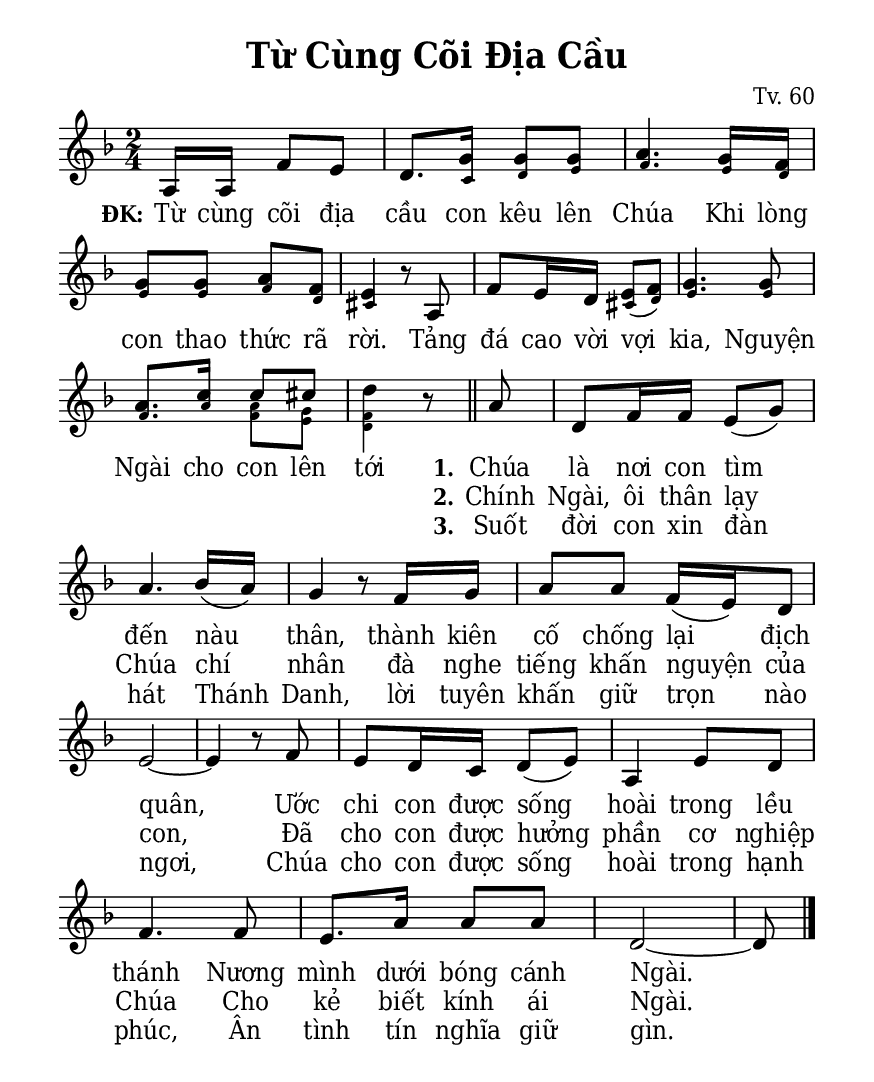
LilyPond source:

% Cài đặt chung\
\version "2.22.1"
\include "english.ly"

\header {
  title = "Từ Cùng Cõi Địa Cầu"
  composer = "Tv. 60"
  %arranger = "Lm. Kim Long"
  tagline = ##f
}

% Nhạc phiên khúc
nhacPhienKhucSop = \relative c' {
  \partial 4. a16 a f'8 e |
  d8. g16 g8 g |
  a4. g16 f |
  g8 g a f |
  e4 r8 a, |
  f' e16 d e8 (f) |
  g4. g8 |
  a8. c16 c8 cs |
  \once \stemDown d4 r8 \bar "||"
  
  a |
  d, f16 f e8 (g) |
  a4. bf16 (a) |
  g4 r8 f16 g |
  a8 a f16 (e) d8 |
  e2 ~ |
  e4 r8 f |
  e d16 c d8 (e) |
  a,4 e'8 d |
  f4. f8 |
  e8. a16 a8 a |
  d,2 ~ |
  d8 \bar "|."
}

nhacPhienKhucAlto = \relative c' {
  a16 a f'8 e |
  d8. c16 d8 e |
  f4. e16 d |
  e8 e f d |
  cs4 r8 a |
  f' e16 d cs8 (d) |
  e4. e8 |
  f8. a16 <a f>8 <g e> |
  <f d>4 r8
}

% Lời phiên khúc
loiPhienKhucSop = \lyrics {
  \set stanza = "ĐK:"
  Từ cùng cõi địa cầu con kêu lên Chúa
  Khi lòng con thao thức rã rời.
  Tảng đá cao vời vợi kia,
  Nguyện Ngài cho con lên tới
  <<
    {
      \set stanza = "1."
      Chúa là nơi con tìm đến nàu thân,
      thành kiên cố chống lại địch quân,
      Ước chi con được sống hoài trong lều thánh
      Nương mình dưới bóng cánh Ngài.
    }
    \new Lyrics {
	    \set associatedVoice = "beSop"
	    \set stanza = "2."
	    Chính Ngài, ôi thân lạy Chúa chí nhân
	    đà nghe tiếng khấn nguyện của con,
	    Đã cho con được hưởng phần cơ nghiệp Chúa
	    Cho kẻ biết kính ái Ngài.
    }
    \new Lyrics {
	    \set associatedVoice = "beSop"
	    \set stanza = "3."
	    Suốt đời con xin đàn hát Thánh Danh,
	    lời tuyên khấn giữ trọn nào ngơi,
	    Chúa cho con được sống hoài trong hạnh phúc,
	    Ân tình tín nghĩa giữ gìn.
    }
  >>
}

% Dàn trang
\paper {
  #(set-paper-size "a5")
  top-margin = 10\mm
  bottom-margin = 10\mm
  left-margin = 10\mm
  right-margin = 10\mm
  indent = #0
  #(define fonts
	 (make-pango-font-tree "Deja Vu Serif Condensed"
	 		       "Deja Vu Serif Condensed"
			       "Deja Vu Serif Condensed"
			       (/ 20 20)))
  print-page-number = ##f
  %page-count = #1
}

TongNhip = {
  \key f \major \time 2/4
  \set Timing.beamExceptions = #'()
  \set Timing.baseMoment = #(ly:make-moment 1/4)
}

% Đổi kích thước nốt cho bè phụ
notBePhu =
#(define-music-function (font-size music) (number? ly:music?)
   (for-some-music
     (lambda (m)
       (if (music-is-of-type? m 'rhythmic-event)
           (begin
             (set! (ly:music-property m 'tweaks)
                   (cons `(font-size . ,font-size)
                         (ly:music-property m 'tweaks)))
             #t)
           #f))
     music)
   music)

\score {
  \new ChoirStaff <<
    \new Staff \with {
        \consists "Merge_rests_engraver"
        printPartCombineTexts = ##f
      }
      <<
      \new Voice \TongNhip \partCombine 
        \nhacPhienKhucSop
        \notBePhu -3 { \nhacPhienKhucAlto }
      \new NullVoice = beSop \nhacPhienKhucSop
      \new Lyrics \lyricsto beSop \loiPhienKhucSop
      >>
  >>
  \layout {
    %\override Staff.TimeSignature.transparent = ##t
    \override Lyrics.LyricSpace.minimum-distance = #1.2
    \override Score.BarNumber.break-visibility = ##(#f #f #f)
    \override Score.SpacingSpanner.uniform-stretching = ##t
  } 
}
